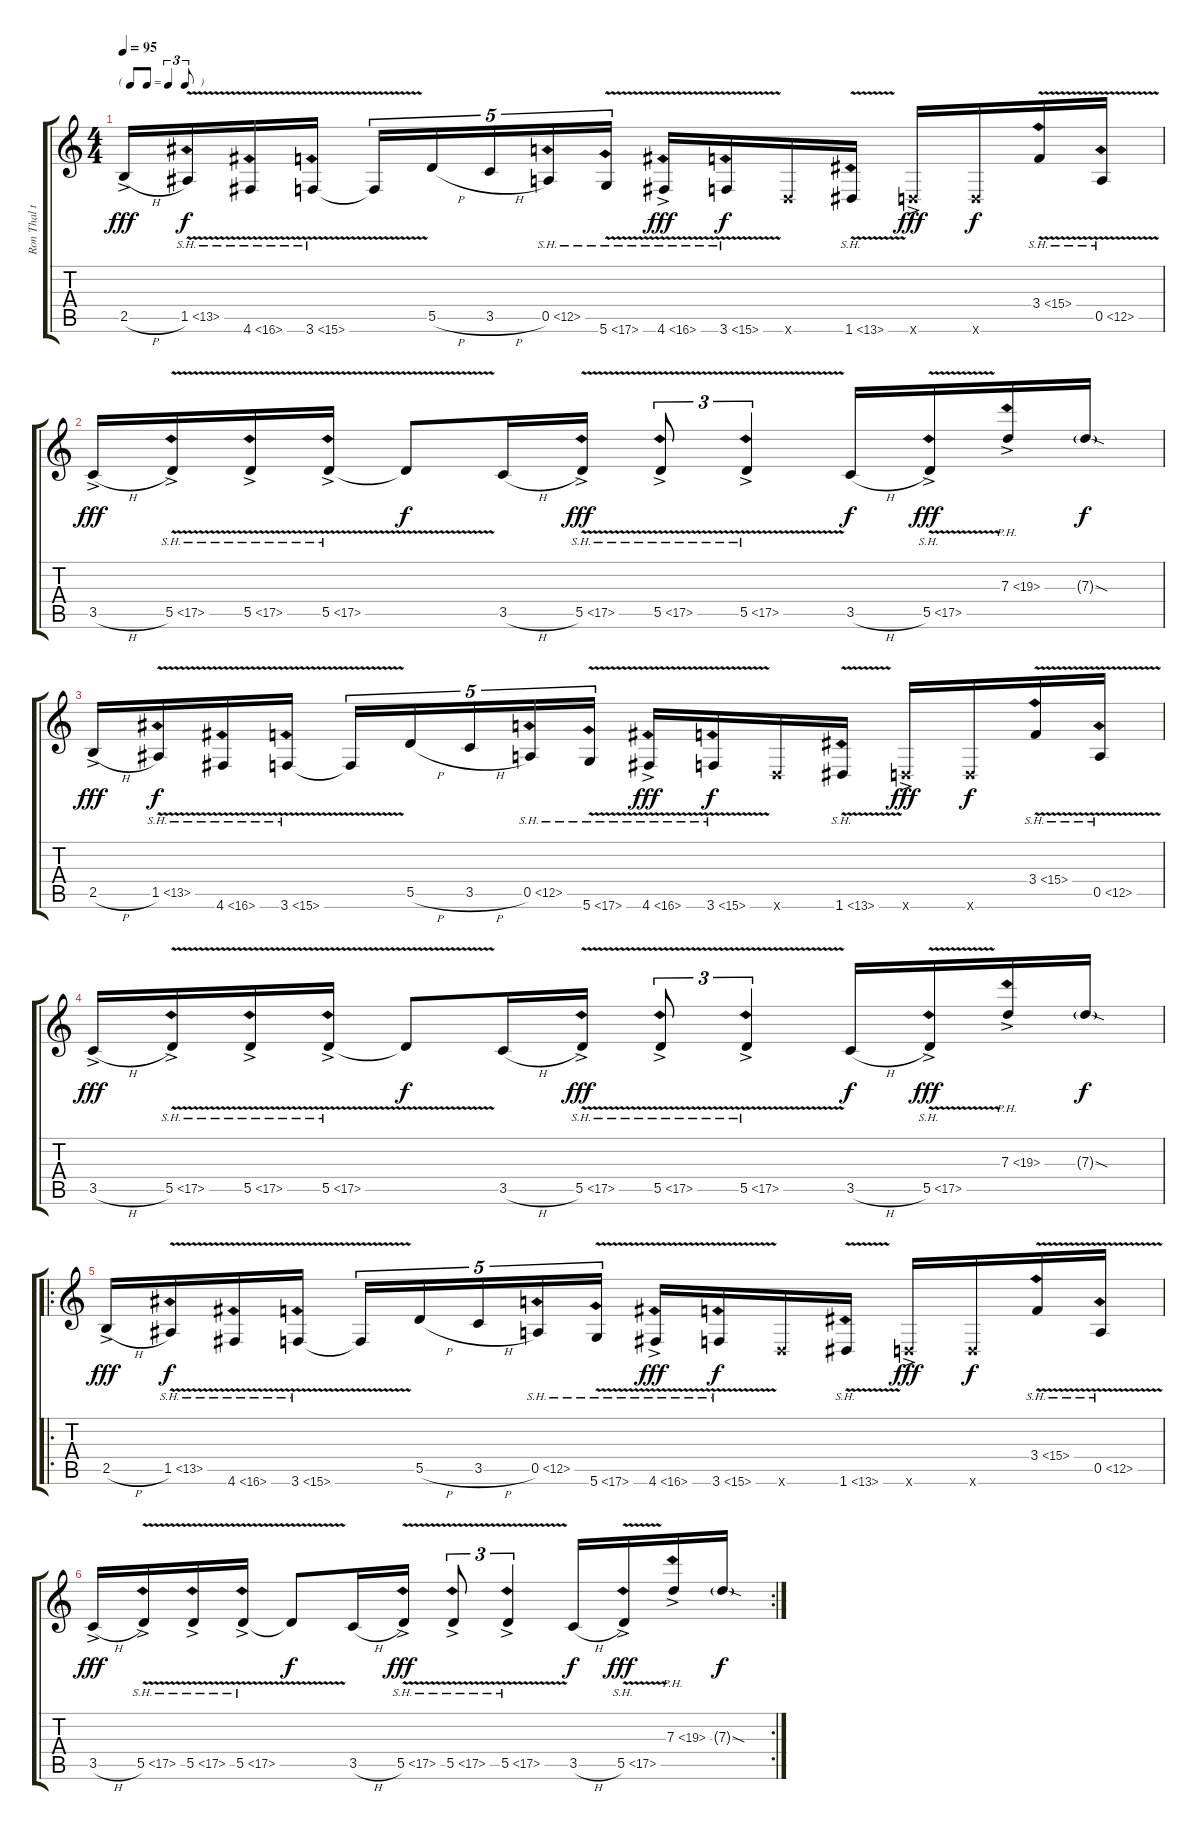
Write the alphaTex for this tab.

\track ("Ron Thal treble" "Ron Thal t") {instrument distortionguitar}
\staff {score tabs}
\tuning (E4 B3 G3 D3 A2 D2) {hide}
\ts (4 4)
\tf triplet8th
\tempo 95
\clef g2
\ks c
2.5{h ac}.16{dy fff balance 16 instrument distortionguitar} 1.5{sh 12 v}.16{dy f} 4.6{sh 12 v}.16 3.6{sh 12 v}.16 3.6{t}.16{tu (5 4)} 5.5{h}.16{tu (5 4)} 3.5{h}.16{tu (5 4)} 0.5{sh 12}.16{tu (5 4)} 5.6{sh 12 v}.16{tu (5 4)} 4.6{sh 12 v ac}.16{dy fff} 3.6{sh 12 v}.16{dy f} 0.6{x}.16 1.6{sh 12 v}.16 0.6{ac x}.16{dy fff} 0.6{x}.16{dy f} 3.4{sh 12 v}.16 0.5{sh 12 v}.16 |
3.5{h ac}.16{dy fff} 5.5{sh 12 v ac}.16 5.5{sh 12 v ac}.16 5.5{sh 12 v ac}.16 5.5{t}.8{dy f} 3.5{h}.16 5.5{sh 12 v ac}.16{dy fff} 5.5{sh 12 v ac}.8{tu (3 2)} 5.5{sh 12 v ac}.4{tu (3 2)} 3.5{h}.16{dy f} 5.5{sh 12 v ac}.16{dy fff} 7.3{ph 12 ac}.16 7.3{sod g}.16{dy f} |
2.5{h ac}.16{dy fff balance 16} 1.5{sh 12 v}.16{dy f} 4.6{sh 12 v}.16 3.6{sh 12 v}.16 3.6{t}.16{tu (5 4)} 5.5{h}.16{tu (5 4)} 3.5{h}.16{tu (5 4)} 0.5{sh 12}.16{tu (5 4)} 5.6{sh 12 v}.16{tu (5 4)} 4.6{sh 12 v ac}.16{dy fff} 3.6{sh 12 v}.16{dy f} 0.6{x}.16 1.6{sh 12 v}.16 0.6{ac x}.16{dy fff} 0.6{x}.16{dy f} 3.4{sh 12 v}.16 0.5{sh 12 v}.16 |
3.5{h ac}.16{dy fff} 5.5{sh 12 v ac}.16 5.5{sh 12 v ac}.16 5.5{sh 12 v ac}.16 5.5{t}.8{dy f} 3.5{h}.16 5.5{sh 12 v ac}.16{dy fff} 5.5{sh 12 v ac}.8{tu (3 2)} 5.5{sh 12 v ac}.4{tu (3 2)} 3.5{h}.16{dy f} 5.5{sh 12 v ac}.16{dy fff} 7.3{ph 12 ac}.16 7.3{sod g}.16{dy f} |
\ro
2.5{h ac}.16{dy fff balance 16} 1.5{sh 12 v}.16{dy f} 4.6{sh 12 v}.16 3.6{sh 12 v}.16 3.6{t}.16{tu (5 4)} 5.5{h}.16{tu (5 4)} 3.5{h}.16{tu (5 4)} 0.5{sh 12}.16{tu (5 4)} 5.6{sh 12 v}.16{tu (5 4)} 4.6{sh 12 v ac}.16{dy fff} 3.6{sh 12 v}.16{dy f} 0.6{x}.16 1.6{sh 12 v}.16 0.6{ac x}.16{dy fff} 0.6{x}.16{dy f} 3.4{sh 12 v}.16 0.5{sh 12 v}.16 |
\rc 2
3.5{h ac}.16{dy fff} 5.5{sh 12 v ac}.16 5.5{sh 12 v ac}.16 5.5{sh 12 v ac}.16 5.5{t}.8{dy f} 3.5{h}.16 5.5{sh 12 v ac}.16{dy fff} 5.5{sh 12 v ac}.8{tu (3 2)} 5.5{sh 12 v ac}.4{tu (3 2)} 3.5{h}.16{dy f} 5.5{sh 12 v ac}.16{dy fff} 7.3{ph 12 ac}.16 7.3{sod g}.16{dy f}
